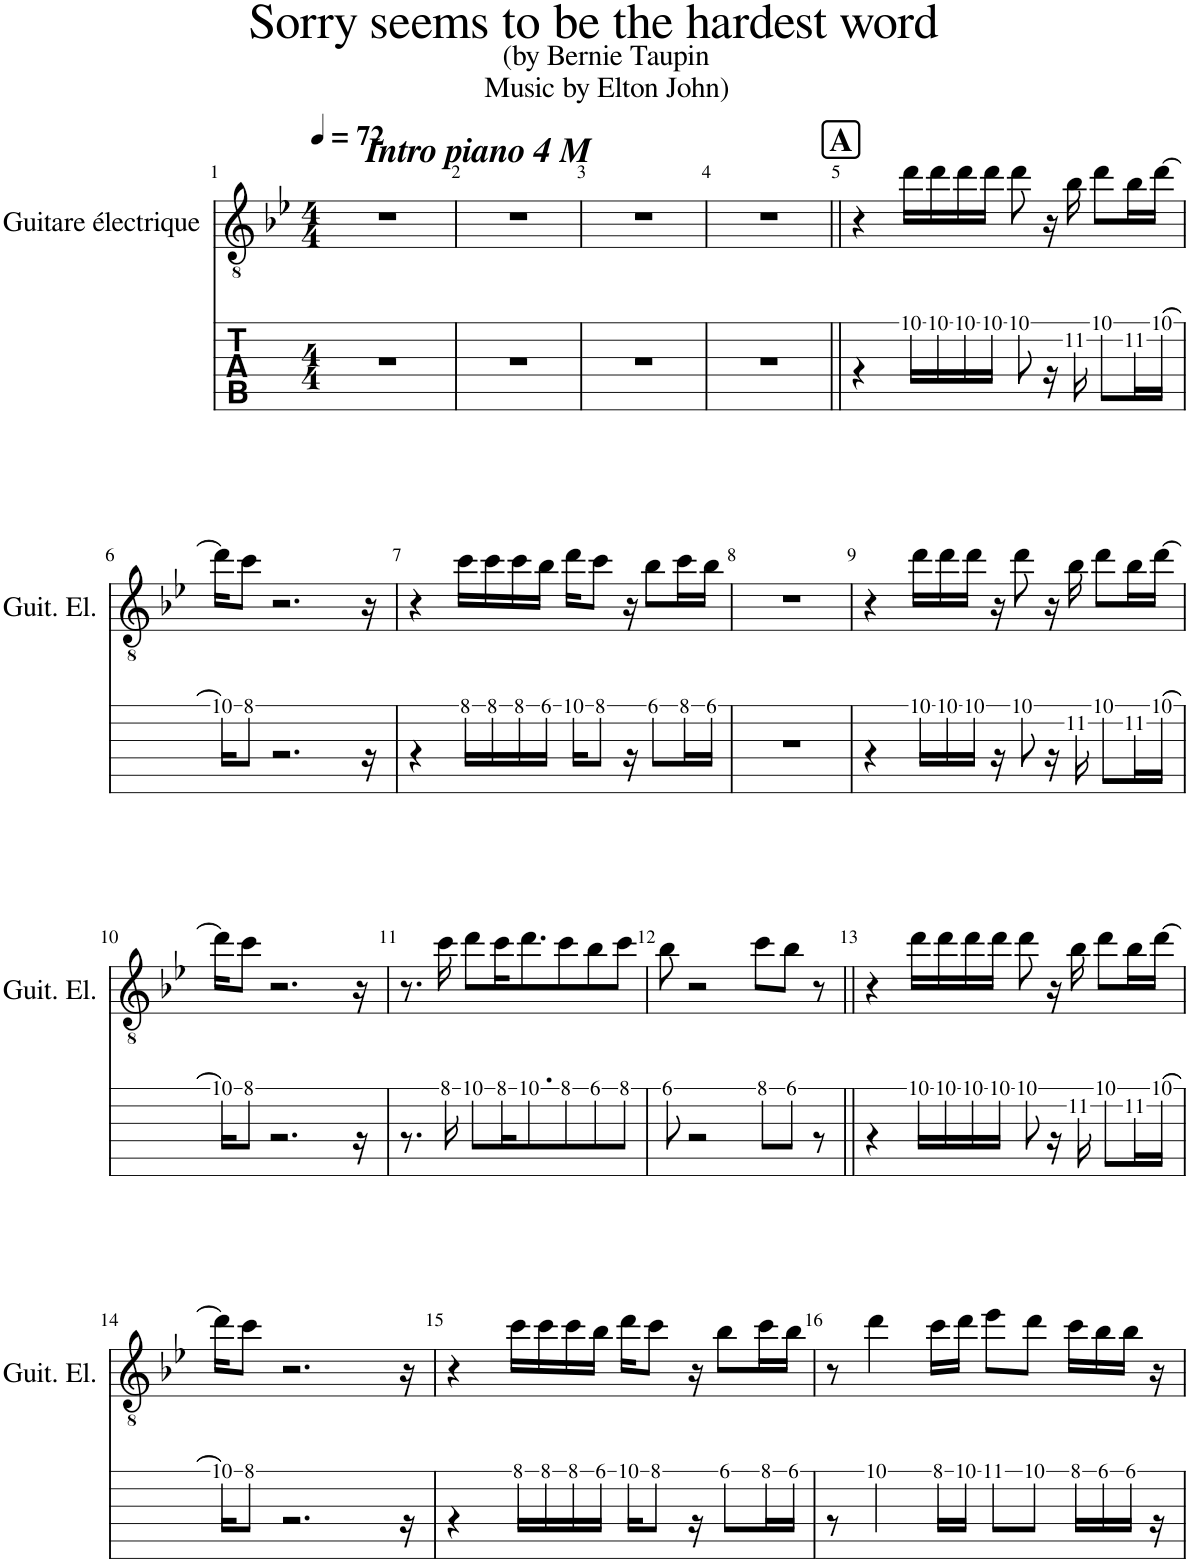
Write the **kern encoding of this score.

**kern	**kern
*part2	*part1
*staff2	*staff1
*I"Guitare électrique (Tablature)	*I"Guitare électrique
*	*I'Guit. El.
*stria6	*
*	*clefGv2
*k[b-e-]	*k[b-e-]
*M4/4	*M4/4
*MM72	*MM72
=1	=1
!	!LO:TX:b:Bi:t=Intro piano 4 M
1r	1r
=2	=2
1r	1r
=3	=3
1r	1r
=4	=4
1r	1r
!!LO:REH:place=s1:a:B:cj:fs=14:t=A
=5||	=5||
4r	4r
16dd\LL	16dd\LL
16dd\	16dd\
16dd\	16dd\
16dd\JJ	16dd\JJ
8dd\	8dd\
16r	16r
16b-\	16b-\
8dd\L	8dd\L
16b-\L	16b-\L
[16dd\JJ	[16dd\JJ
!!LO:LB:g=z
=6	=6
16dd\KL]	16dd\KL]
8cc\J	8cc\J
2.r	2.r
16r	16r
=7	=7
4r	4r
16cc\LL	16cc\LL
16cc\	16cc\
16cc\	16cc\
16b-\JJ	16b-\JJ
16dd\KL	16dd\KL
8cc\J	8cc\J
16r	16r
8b-\L	8b-\L
16cc\L	16cc\L
16b-\JJ	16b-\JJ
=8	=8
1r	1r
=9	=9
4r	4r
16dd\LL	16dd\LL
16dd\	16dd\
16dd\JJ	16dd\JJ
16r	16r
8dd\	8dd\
16r	16r
16b-\	16b-\
8dd\L	8dd\L
16b-\L	16b-\L
[16dd\JJ	[16dd\JJ
!!LO:LB:g=z
=10	=10
16dd\KL]	16dd\KL]
8cc\J	8cc\J
2.r	2.r
16r	16r
=11	=11
8.r	8.r
16cc\	16cc\
8dd\L	8dd\L
16cc\K	16cc\K
8.dd\	8.dd\
8cc\	8cc\
8b-\	8b-\
8cc\J	8cc\J
=12	=12
8b-\	8b-\
2r	2r
8cc\L	8cc\L
8b-\J	8b-\J
8r	8r
=13||	=13||
4r	4r
16dd\LL	16dd\LL
16dd\	16dd\
16dd\	16dd\
16dd\JJ	16dd\JJ
8dd\	8dd\
16r	16r
16b-\	16b-\
8dd\L	8dd\L
16b-\L	16b-\L
[16dd\JJ	[16dd\JJ
!!LO:LB:g=z
=14	=14
16dd\KL]	16dd\KL]
8cc\J	8cc\J
2.r	2.r
16r	16r
=15	=15
4r	4r
16cc\LL	16cc\LL
16cc\	16cc\
16cc\	16cc\
16b-\JJ	16b-\JJ
16dd\KL	16dd\KL
8cc\J	8cc\J
16r	16r
8b-\L	8b-\L
16cc\L	16cc\L
16b-\JJ	16b-\JJ
=16	=16
8r	8r
4dd\	4dd\
16cc\LL	16cc\LL
16dd\JJ	16dd\JJ
8ee-\L	8ee-\L
8dd\J	8dd\J
16cc\LL	16cc\LL
16b-\	16b-\
16b-\JJ	16b-\JJ
16r	16r
=	=
*-	*-
